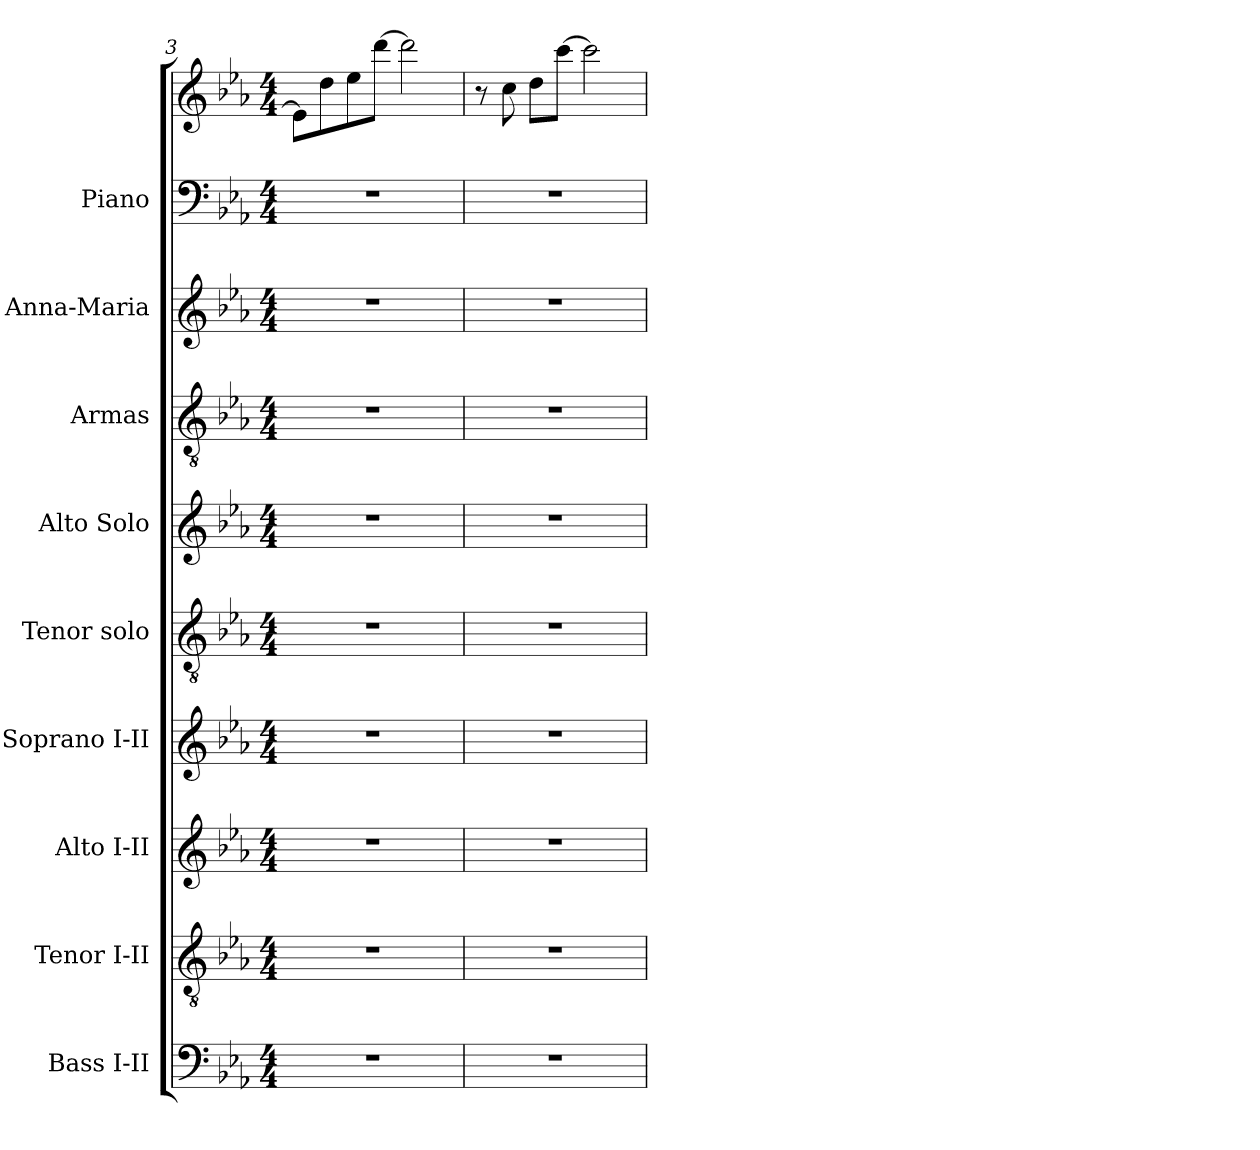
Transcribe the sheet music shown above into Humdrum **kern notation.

**kern	**kern	**kern	**kern	**kern	**kern	**kern	**kern	**kern	**kern
*part9	*part8	*part7	*part6	*part5	*part4	*part3	*part2	*part1	*part1
*staff10	*staff9	*staff8	*staff7	*staff6	*staff5	*staff4	*staff3	*staff2	*staff1
*I"Bass I-II	*I"Tenor I-II	*I"Alto I-II	*I"Soprano I-II	*I"Tenor solo	*I"Alto Solo	*I"Armas	*I"Anna-Maria	*I"Piano	*
*I'B.	*I'T.	*I'A.	*I'S.	*I'T. Solo	*I'A. Solo	*I'Armas	*I'A-M	*I'Pno.	*
*clefF4	*clefGv2	*clefG2	*clefG2	*clefGv2	*clefG2	*clefGv2	*clefG2	*clefF4	*clefG2
*	*ITrd7c12	*	*	*ITrd7c12	*	*ITrd7c12	*	*	*
*k[b-e-a-]	*k[b-e-a-]	*k[b-e-a-]	*k[b-e-a-]	*k[b-e-a-]	*k[b-e-a-]	*k[b-e-a-]	*k[b-e-a-]	*k[b-e-a-]	*k[b-e-a-]
*E-:	*E-:	*E-:	*E-:	*E-:	*E-:	*E-:	*E-:	*E-:	*E-:
*M4/4	*M4/4	*M4/4	*M4/4	*M4/4	*M4/4	*M4/4	*M4/4	*M4/4	*M4/4
=3	=3	=3	=3	=3	=3	=3	=3	=3	=3
1r	1r	1r	1r	1r	1r	1r	1r	1r	8e-i\L]
.	.	.	.	.	.	.	.	.	8ddi\
.	.	.	.	.	.	.	.	.	8ee-i\
.	.	.	.	.	.	.	.	.	[>8dddi\J
.	.	.	.	.	.	.	.	.	2dddi\]
=4	=4	=4	=4	=4	=4	=4	=4	=4	=4
1r	1r	1r	1r	1r	1r	1r	1r	1r	8r
.	.	.	.	.	.	.	.	.	8cci\
.	.	.	.	.	.	.	.	.	8ddi\L
.	.	.	.	.	.	.	.	.	[>8ccci\J
.	.	.	.	.	.	.	.	.	2ccci\]
=	=	=	=	=	=	=	=	=	=
*-	*-	*-	*-	*-	*-	*-	*-	*-	*-
